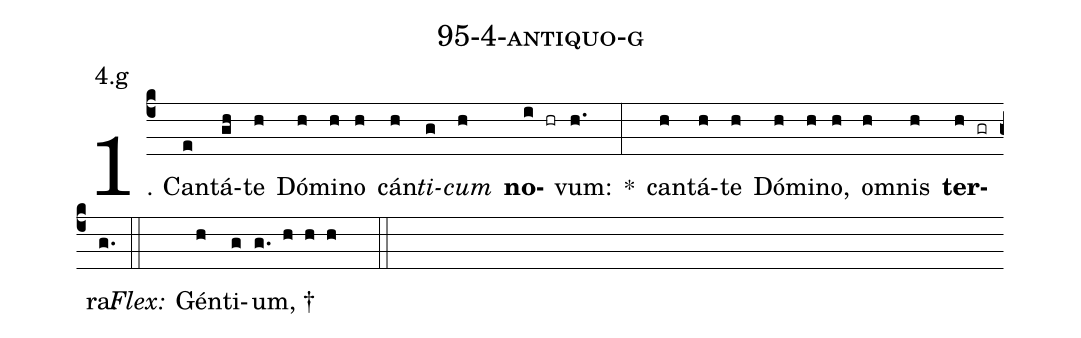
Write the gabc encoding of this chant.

name: 95-4-antiquo-g;
annotation: 4.g;
%%
(c4)1. Can(e)tá(gh)te(h) Dó(h)mi(h)no(h) cán(h)<i>ti</i>(g)<i>cum</i>(h) <b>no</b>(i hr)vum:(h.) *(:) can(h)tá(h)te(h) Dó(h)mi(h)no,(h) om(h)nis(h) <b>ter</b>(h gr)ra.(g.) (::)
<i>Flex:</i>()  Gén(h)ti(g)um, †(g. h h h  ::)
